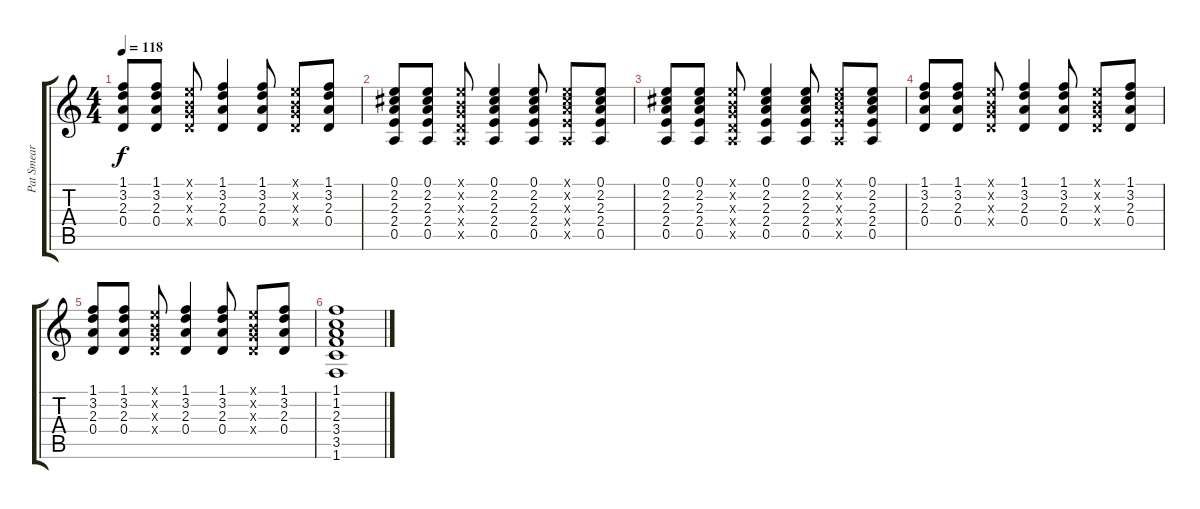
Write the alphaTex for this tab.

\track ("Pat Smear - Acoustic Guitar (steel)" "Pat Smear ") {instrument acousticguitarsteel}
\staff {score tabs}
\tuning (E4 B3 G3 D3 A2 E2) {hide}
\ts (4 4)
\tempo 118
\clef g2
\ks c
(1.1 3.2 2.3 0.4).8{dy f} (1.1 3.2 2.3 0.4).8 (0.1{x} 0.2{x} 0.3{x} 0.4{x}).8 (1.1 3.2 2.3 0.4).4 (1.1 3.2 2.3 0.4).8 (0.1{x} 0.2{x} 0.3{x} 0.4{x}).8 (1.1 3.2 2.3 0.4).8 |
(0.1 2.2 2.3 2.4 0.5).8 (0.1 2.2 2.3 2.4 0.5).8 (0.1{x} 0.2{x} 0.3{x} 0.4{x} 0.5{x}).8 (0.1 2.2 2.3 2.4 0.5).4 (0.1 2.2 2.3 2.4 0.5).8 (0.1{x} 2.2{x} 2.3{x} 2.4{x} 0.5{x}).8 (0.1 2.2 2.3 2.4 0.5).8 |
(0.1 2.2 2.3 2.4 0.5).8 (0.1 2.2 2.3 2.4 0.5).8 (0.1{x} 0.2{x} 0.3{x} 0.4{x} 0.5{x}).8 (0.1 2.2 2.3 2.4 0.5).4 (0.1 2.2 2.3 2.4 0.5).8 (0.1{x} 2.2{x} 2.3{x} 2.4{x} 0.5{x}).8 (0.1 2.2 2.3 2.4 0.5).8 |
(1.1 3.2 2.3 0.4).8 (1.1 3.2 2.3 0.4).8 (0.1{x} 0.2{x} 0.3{x} 0.4{x}).8 (1.1 3.2 2.3 0.4).4 (1.1 3.2 2.3 0.4).8 (0.1{x} 0.2{x} 0.3{x} 0.4{x}).8 (1.1 3.2 2.3 0.4).8 |
(1.1 3.2 2.3 0.4).8 (1.1 3.2 2.3 0.4).8 (0.1{x} 0.2{x} 0.3{x} 0.4{x}).8 (1.1 3.2 2.3 0.4).4 (1.1 3.2 2.3 0.4).8 (0.1{x} 0.2{x} 0.3{x} 0.4{x}).8 (1.1 3.2 2.3 0.4).8 |
(1.1 1.2 2.3 3.4 3.5 1.6).1
